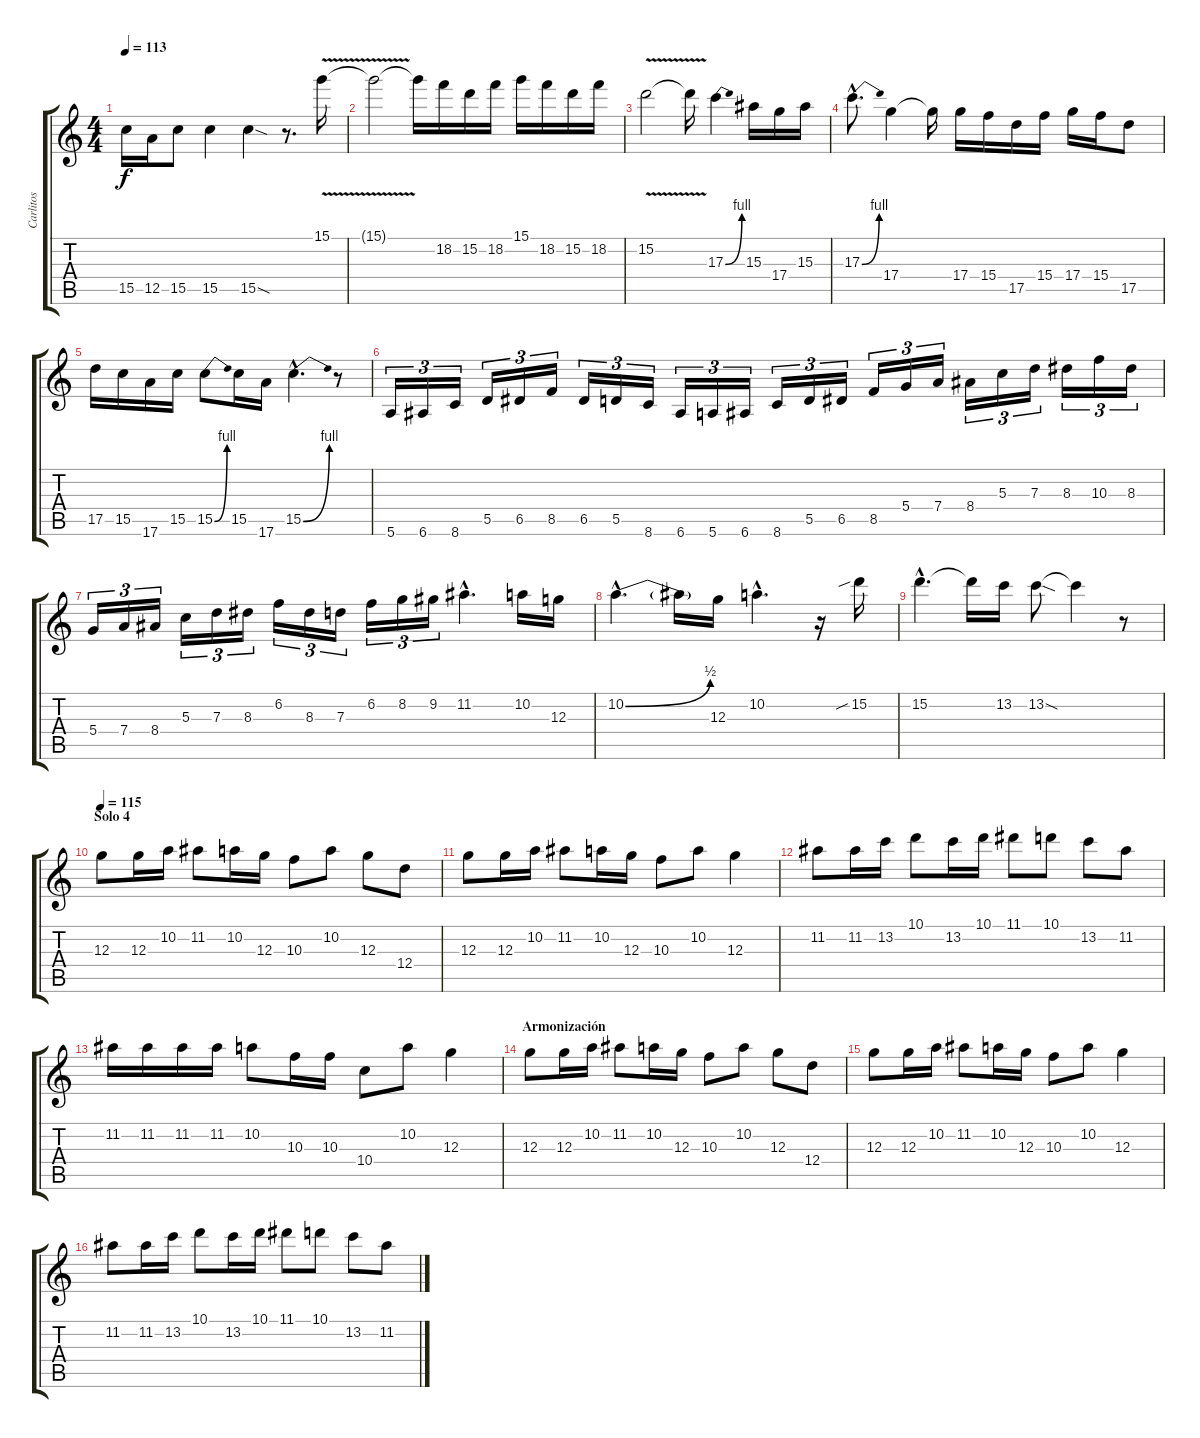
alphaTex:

\track ("Carlitos" "Carlitos") {instrument distortionguitar}
\staff {score tabs}
\tuning (E4 B3 G3 D3 A2 E2) {hide}
\ts (4 4)
\tempo 113
\clef g2
\ks c
15.5.16{dy f} 12.5.16 15.5.8 15.5.4 15.5{sod}.4 r.8{d} 15.1{v}.16 |
15.1{t}.2 15.1{t}.16 18.2.16 15.2.16 18.2.16 15.1.16 18.2.16 15.2.16 18.2.16 |
15.2{v}.2 15.2{t}.16 17.3{be (bend 0 0 60 4)}.4 15.3.16 17.4.16 15.3.16 |
17.3{be (bend 0 0 60 4) hac}.8{d} 17.4.4 17.4{t}.16 17.4.16 15.4.16 17.5.16 15.4.16 17.4.16 15.4.16 17.5.8 |
17.5.16 15.5.16 17.6.16 15.5.16 15.5{be (bend 0 0 60 4)}.8 15.5.16 17.6.16 15.5{be (bend 0 0 60 4) hac}.4{d} r.8 |
5.6.16{tu (3 2)} 6.6.16{tu (3 2)} 8.6.16{tu (3 2)} 5.5.16{tu (3 2)} 6.5.16{tu (3 2)} 8.5.16{tu (3 2)} 6.5.16{tu (3 2)} 5.5.16{tu (3 2)} 8.6.16{tu (3 2)} 6.6.16{tu (3 2)} 5.6.16{tu (3 2)} 6.6.16{tu (3 2)} 8.6.16{tu (3 2)} 5.5.16{tu (3 2)} 6.5.16{tu (3 2)} 8.5.16{tu (3 2)} 5.4.16{tu (3 2)} 7.4.16{tu (3 2)} 8.4.16{tu (3 2)} 5.3.16{tu (3 2)} 7.3.16{tu (3 2)} 8.3.16{tu (3 2)} 10.3.16{tu (3 2)} 8.3.16{tu (3 2)} |
5.4.16{tu (3 2)} 7.4.16{tu (3 2)} 8.4.16{tu (3 2)} 5.3.16{tu (3 2)} 7.3.16{tu (3 2)} 8.3.16{tu (3 2)} 6.2.16{tu (3 2)} 8.3.16{tu (3 2)} 7.3.16{tu (3 2)} 6.2.16{tu (3 2)} 8.2.16{tu (3 2)} 9.2.16{tu (3 2)} 11.2{hac}.4{d} 10.2.16 12.3.16 |
10.2{be (bend 0 0 60 2) hac}.4{d} 10.2{t}.16 12.3.16 10.2{hac}.4{d} r.16 15.2{sib}.16 |
15.2{hac}.4{d} 15.2{t}.16 13.2.16 13.2{sod}.8 13.2{t}.4 r.8 |
\section ("" "Solo 4")
\tempo 115
12.3.8{volume 14} 12.3.16 10.2.16 11.2.8 10.2.16 12.3.16 10.3.8 10.2.8 12.3.8 12.4.8 |
12.3.8 12.3.16 10.2.16 11.2.8 10.2.16 12.3.16 10.3.8 10.2.8 12.3.4 |
11.2.8 11.2.16 13.2.16 10.1.8 13.2.16 10.1.16 11.1.8 10.1.8 13.2.8 11.2.8 |
11.2.16 11.2.16 11.2.16 11.2.16 10.2.8 10.3.16 10.3.16 10.4.8 10.2.8 12.3.4 |
\section ("" "Armonización")
12.3.8 12.3.16 10.2.16 11.2.8 10.2.16 12.3.16 10.3.8 10.2.8 12.3.8 12.4.8 |
12.3.8 12.3.16 10.2.16 11.2.8 10.2.16 12.3.16 10.3.8 10.2.8 12.3.4 |
11.2.8 11.2.16 13.2.16 10.1.8 13.2.16 10.1.16 11.1.8 10.1.8 13.2.8 11.2.8
